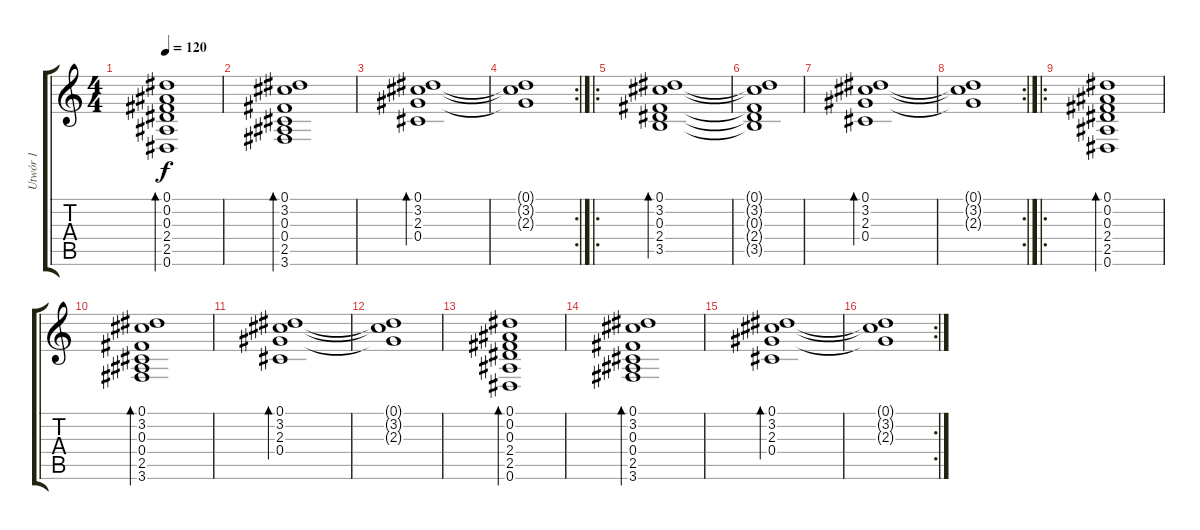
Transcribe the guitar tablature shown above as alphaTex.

\track ("Utwór 1" "Utwór 1") {instrument electricguitarjazz}
\staff {score tabs}
\tuning (Eb4 Bb3 Gb3 Db3 Ab2 Eb2) {hide}
\ts (4 4)
\tempo 120
\clef g2
\ks c
(0.1 0.2 0.3 2.4 2.5 0.6).1{bd 240 dy f} |
(0.1 3.2 0.3 0.4 2.5 3.6).1{bd 240} |
(0.1 3.2 2.3 0.4).1{bd 240} |
\rc 2
(0.1{t} 3.2{t} 2.3{t}).1 |
\ro
(0.1 3.2 0.3 2.4 3.5).1{bd 240} |
(0.1{t} 3.2{t} 0.3{t} 2.4{t} 3.5{t}).1 |
(0.1 3.2 2.3 0.4).1{bd 240} |
\rc 2
(0.1{t} 3.2{t} 2.3{t}).1 |
\ro
(0.1 0.2 0.3 2.4 2.5 0.6).1{bd 240} |
(0.1 3.2 0.3 0.4 2.5 3.6).1{bd 240} |
(0.1 3.2 2.3 0.4).1{bd 240} |
(0.1{t} 3.2{t} 2.3{t}).1 |
(0.1 0.2 0.3 2.4 2.5 0.6).1{bd 240} |
(0.1 3.2 0.3 0.4 2.5 3.6).1{bd 240} |
(0.1 3.2 2.3 0.4).1{bd 240} |
\rc 2
(0.1{t} 3.2{t} 2.3{t}).1
